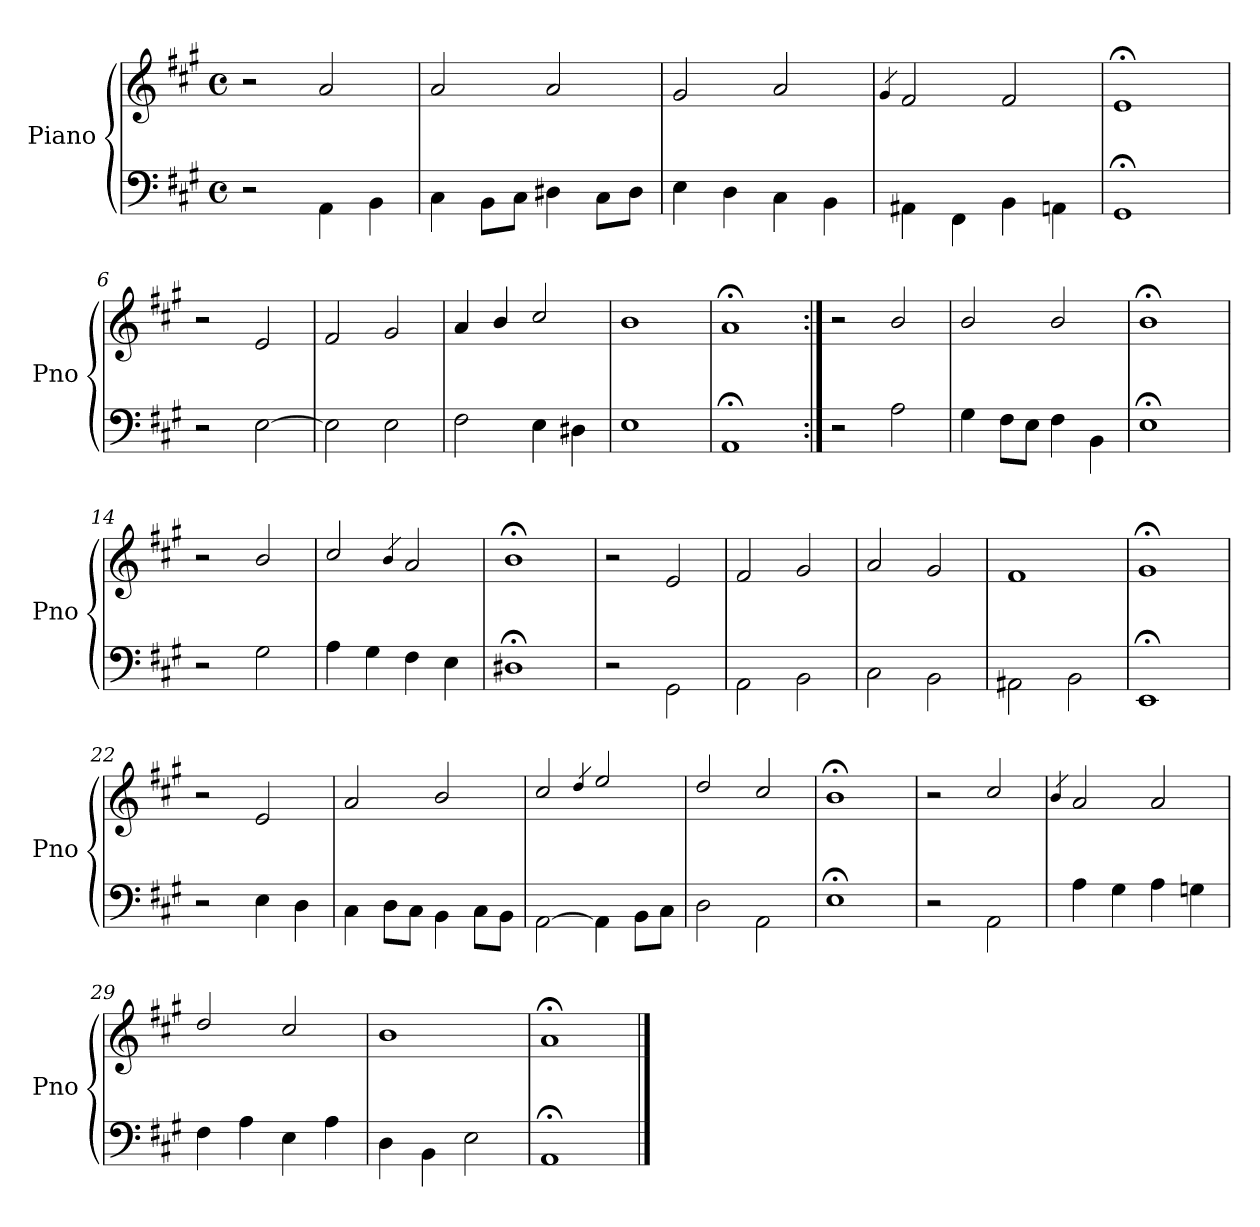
**kern	**kern
*part1	*part1
*staff2	*staff1
*I"Piano	*
*I'Pno	*
*clefF4	*clefG2
*k[f#c#g#]	*k[f#c#g#]
*A:	*A:
*M4/4	*M4/4
*met(c)	*met(c)
=1	=1
2r	2r
4AA\	2a/
4BB\	.
=2	=2
4C#\	2a/
8BB\L	.
8C#\J	.
4D#X\	2a/
8C#\L	.
8D#\J	.
=3	=3
4E\	2g#/
4D\	.
4C#\	2a/
4BB\	.
=4	=4
.	4qg#/
4AA#X\	2f#/
4FF#\	.
4BB\	2f#/
4AAn\	.
=5	=5
1GG#;\	1e;</
=6	=6
2r	2r
[<2E\	2e/
=7	=7
2E\]	2f#/
2E\	2g#/
=8	=8
2F#\	4a/
.	4b/
4E\	2cc#/
4D#X\	.
=9	=9
1E\	1b/
=10	=10
1AA;\	1a;</
!!LO:LB:g=z
=11:|!	=11:|!
2r	2r
2A\	2b/
=12	=12
4G#\	2b/
8F#\L	.
8E\J	.
4F#\	2b/
4BB\	.
=13	=13
1E;\	1b;</
=14	=14
2r	2r
2G#\	2b/
=15	=15
4A\	2cc#/
4G#\	.
.	4qb/
4F#\	2a/
4E\	.
=16	=16
1D#X;\	1b;</
=17	=17
2r	2r
2GG#\	2e/
=18	=18
2AA\	2f#/
2BB\	2g#/
=19	=19
2C#\	2a/
2BB\	2g#/
=20	=20
2AA#X\	1f#/
2BB\	.
=21	=21
1EE;\	1g#;</
!!LO:PB:g=z
=22	=22
2r	2r
4E\	2e/
4D\	.
=23	=23
4C#\	2a/
8D\L	.
8C#\J	.
4BB\	2b/
8C#\L	.
8BB\J	.
=24	=24
[<2AA\	2cc#/
.	4qdd/
4AA\]	2ee/
8BB\L	.
8C#\J	.
=25	=25
2D\	2dd/
2AA\	2cc#/
=26	=26
1E;\	1b;</
=27	=27
2r	2r
2AA\	2cc#/
=28	=28
.	4qb/
4A\	2a/
4G#\	.
4A\	2a/
4Gn\	.
=29	=29
4F#\	2dd/
4A\	.
4E\	2cc#/
4A\	.
=30	=30
4D\	1b/
4BB\	.
2E\	.
=31	=31
1AA;\	1a;</
==	==
*-	*-
